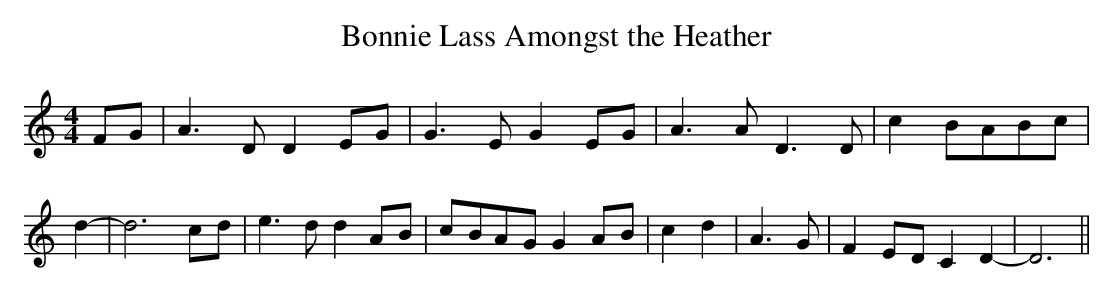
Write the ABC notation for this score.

X:1
T:Bonnie Lass Amongst the Heather
M:4/4
L:1/8
K:C
 FG| A3 D D2E-G| G3 E G2E-G| A3 A D3 D| c2B-AB-c| d2-| d6c-d| e3 d d2A-B|\
c-BA-G G2A-B| c2 d2| A3 G| F2E-D C2 D2-| D6||
